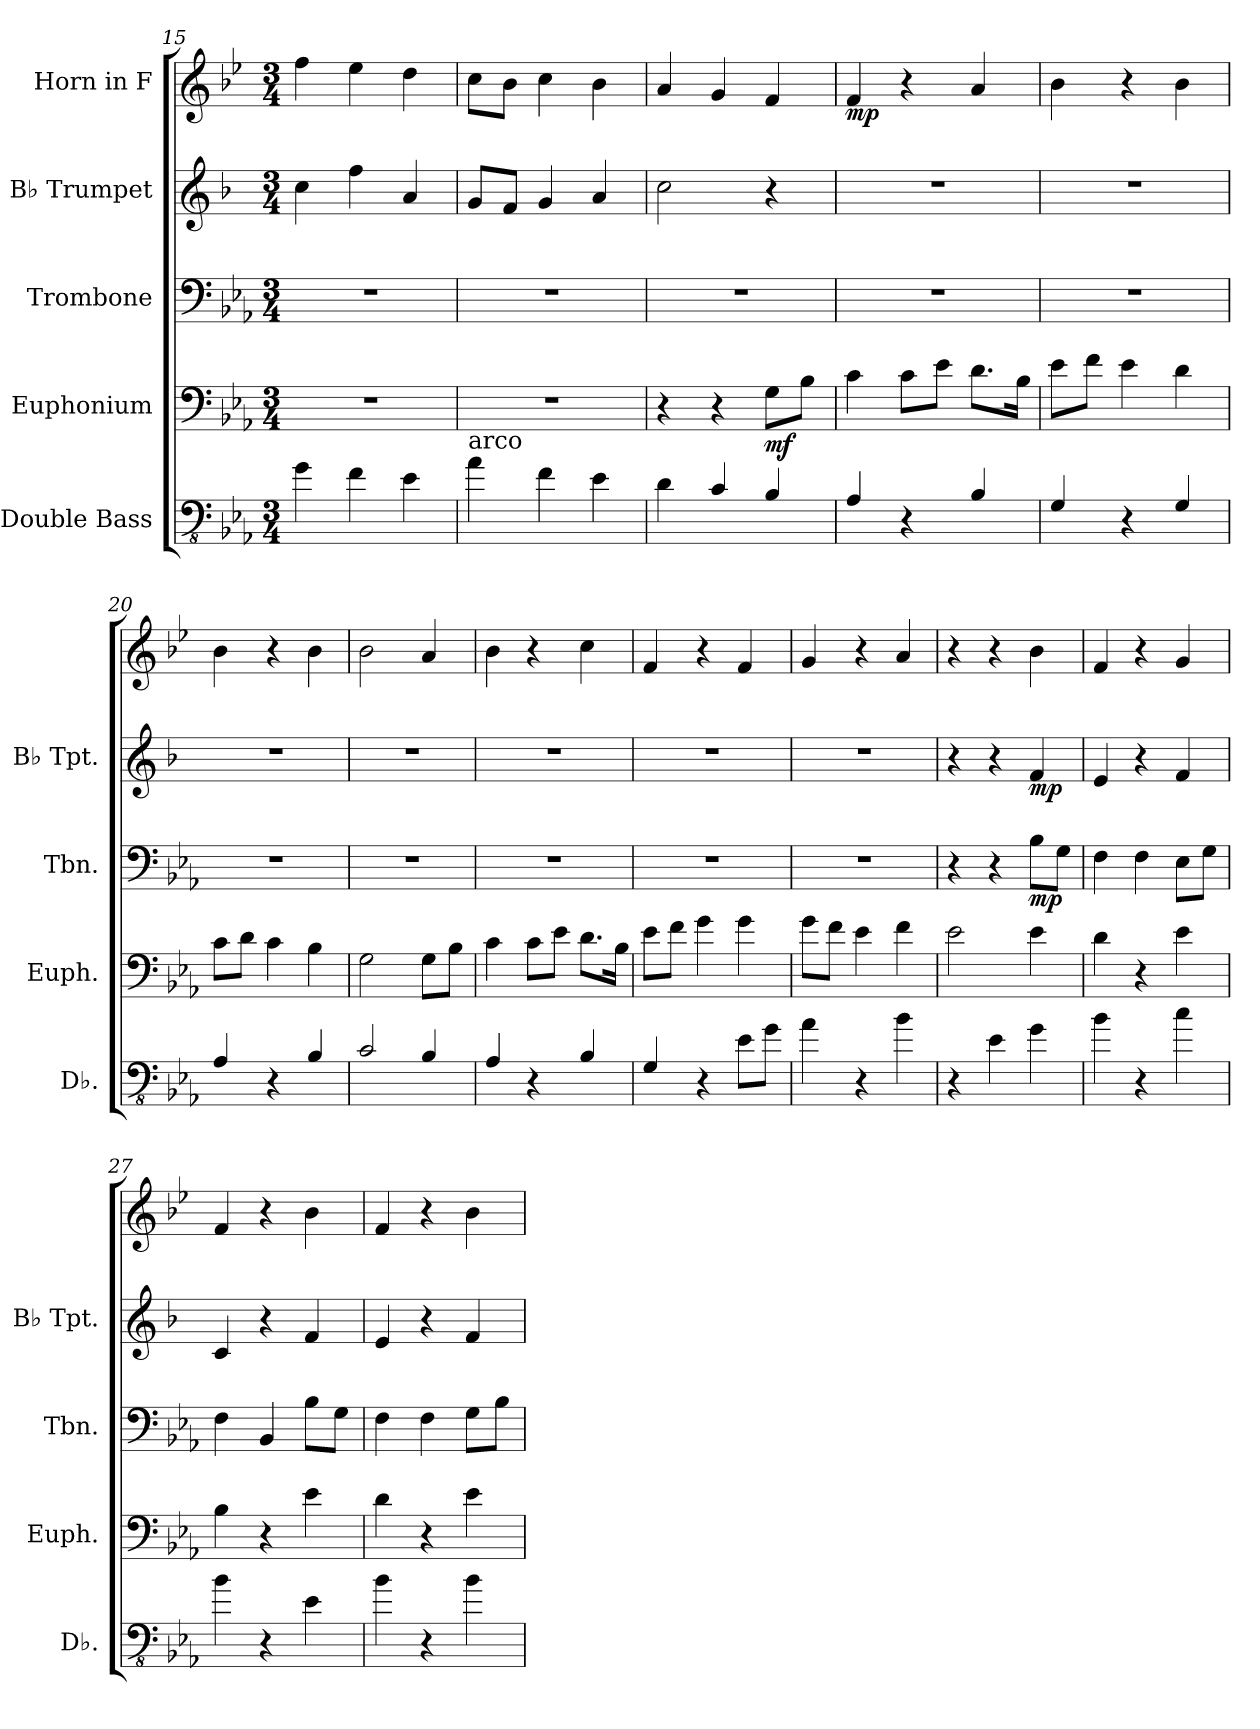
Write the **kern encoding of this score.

**kern	**kern	**dynam	**kern	**dynam	**kern	**dynam	**kern	**dynam
*part5	*part4	*part4	*part3	*part3	*part2	*part2	*part1	*part1
*staff5	*staff4	*staff4	*staff3	*staff3	*staff2	*staff2	*staff1	*staff1
*I"Double Bass	*I"Euphonium	*	*I"Trombone	*	*I"B♭ Trumpet	*	*I"Horn in F	*
*I'Db.	*I'Euph.	*	*I'Tbn.	*	*I'B♭ Tpt.	*	*	*
*clefFv4	*clefF4	*	*clefF4	*	*clefG2	*	*clefG2	*
*ITrd7c12	*	*	*	*	*ITrd1c2	*	*ITrd4c7	*
*k[b-e-a-]	*k[b-e-a-]	*	*k[b-e-a-]	*	*k[b-e-a-]	*	*k[b-e-a-]	*
*M3/4	*M3/4	*	*M3/4	*	*M3/4	*	*M3/4	*
=15	=15	=15	=15	=15	=15	=15	=15	=15
4GG\	2.r	.	2.r	.	4b-\	.	4b-\	.
4FF\	.	.	.	.	4ee-\	.	4a-\	.
4EE-\	.	.	.	.	4g/	.	4g\	.
!!LO:PB:g=z
=16	=16	=16	=16	=16	=16	=16	=16	=16
!LO:TX:a:t=arco	!	!	!	!	!	!	!	!
4AA-\	2.r	.	2.r	.	8f/L	.	8f\L	.
.	.	.	.	.	8e-/J	.	8e-\J	.
4FF\	.	.	.	.	4f/	.	4f\	.
4EE-\	.	.	.	.	4g/	.	4e-\	.
=17	=17	=17	=17	=17	=17	=17	=17	=17
4DD\	4r	.	2.r	.	2b-\	.	4d/	.
4CC/	4r	.	.	.	.	.	4c/	.
!	!	!LO:DY:b	!	!	!	!	!	!
4BBB-/	8G\L	mf	.	.	4r	.	4B-/	.
.	8B-\J	.	.	.	.	.	.	.
=18	=18	=18	=18	=18	=18	=18	=18	=18
!	!	!	!	!	!	!	!	!LO:DY:b
4AAA-/	4c\	.	2.r	.	2.r	.	4B-/	mp
4r	8c\L	.	.	.	.	.	4r	.
.	8e-\J	.	.	.	.	.	.	.
4BBB-/	8.d\L	.	.	.	.	.	4d/	.
.	16B-\Jk	.	.	.	.	.	.	.
=19	=19	=19	=19	=19	=19	=19	=19	=19
4GGG/	8e-\L	.	2.r	.	2.r	.	4e-\	.
.	8f\J	.	.	.	.	.	.	.
4r	4e-\	.	.	.	.	.	4r	.
4GGG/	4d\	.	.	.	.	.	4e-\	.
=20	=20	=20	=20	=20	=20	=20	=20	=20
4AAA-/	8c\L	.	2.r	.	2.r	.	4e-\	.
.	8d\J	.	.	.	.	.	.	.
4r	4c\	.	.	.	.	.	4r	.
4BBB-/	4B-\	.	.	.	.	.	4e-\	.
=21	=21	=21	=21	=21	=21	=21	=21	=21
2CC/	2G\	.	2.r	.	2.r	.	2e-\	.
4BBB-/	8G\L	.	.	.	.	.	4d/	.
.	8B-\J	.	.	.	.	.	.	.
=22	=22	=22	=22	=22	=22	=22	=22	=22
4AAA-/	4c\	.	2.r	.	2.r	.	4e-\	.
4r	8c\L	.	.	.	.	.	4r	.
.	8e-\J	.	.	.	.	.	.	.
4BBB-/	8.d\L	.	.	.	.	.	4f\	.
.	16B-\Jk	.	.	.	.	.	.	.
!!LO:LB:g=z
=23	=23	=23	=23	=23	=23	=23	=23	=23
4GGG/	8e-\L	.	2.r	.	2.r	.	4B-/	.
.	8f\J	.	.	.	.	.	.	.
4r	4g\	.	.	.	.	.	4r	.
8EE-\L	4g\	.	.	.	.	.	4B-/	.
8GG\J	.	.	.	.	.	.	.	.
=24	=24	=24	=24	=24	=24	=24	=24	=24
4AA-\	8g\L	.	2.r	.	2.r	.	4c/	.
.	8f\J	.	.	.	.	.	.	.
4r	4e-\	.	.	.	.	.	4r	.
4BB-\	4f\	.	.	.	.	.	4d/	.
=25	=25	=25	=25	=25	=25	=25	=25	=25
4r	2e-\	.	4r	.	4r	.	4r	.
4EE-\	.	.	4r	.	4r	.	4r	.
!	!	!	!	!LO:DY:b	!	!LO:DY:b	!	!
4GG\	4e-\	.	8B-\L	mp	4e-/	mp	4e-\	.
.	.	.	8G\J	.	.	.	.	.
=26	=26	=26	=26	=26	=26	=26	=26	=26
4BB-\	4d\	.	4F\	.	4d/	.	4B-/	.
4r	4r	.	4F\	.	4r	.	4r	.
4C\	4e-\	.	8E-\L	.	4e-/	.	4c/	.
.	.	.	8G\J	.	.	.	.	.
=27	=27	=27	=27	=27	=27	=27	=27	=27
4BB-\	4B-\	.	4F\	.	4B-/	.	4B-/	.
4r	4r	.	4BB-/	.	4r	.	4r	.
4EE-\	4e-\	.	8B-\L	.	4e-/	.	4e-\	.
.	.	.	8G\J	.	.	.	.	.
=28	=28	=28	=28	=28	=28	=28	=28	=28
4BB-\	4d\	.	4F\	.	4d/	.	4B-/	.
4r	4r	.	4F\	.	4r	.	4r	.
4BB-\	4e-\	.	8G\L	.	4e-/	.	4e-\	.
.	.	.	8B-\J	.	.	.	.	.
=	=	=	=	=	=	=	=	=
*-	*-	*-	*-	*-	*-	*-	*-	*-
